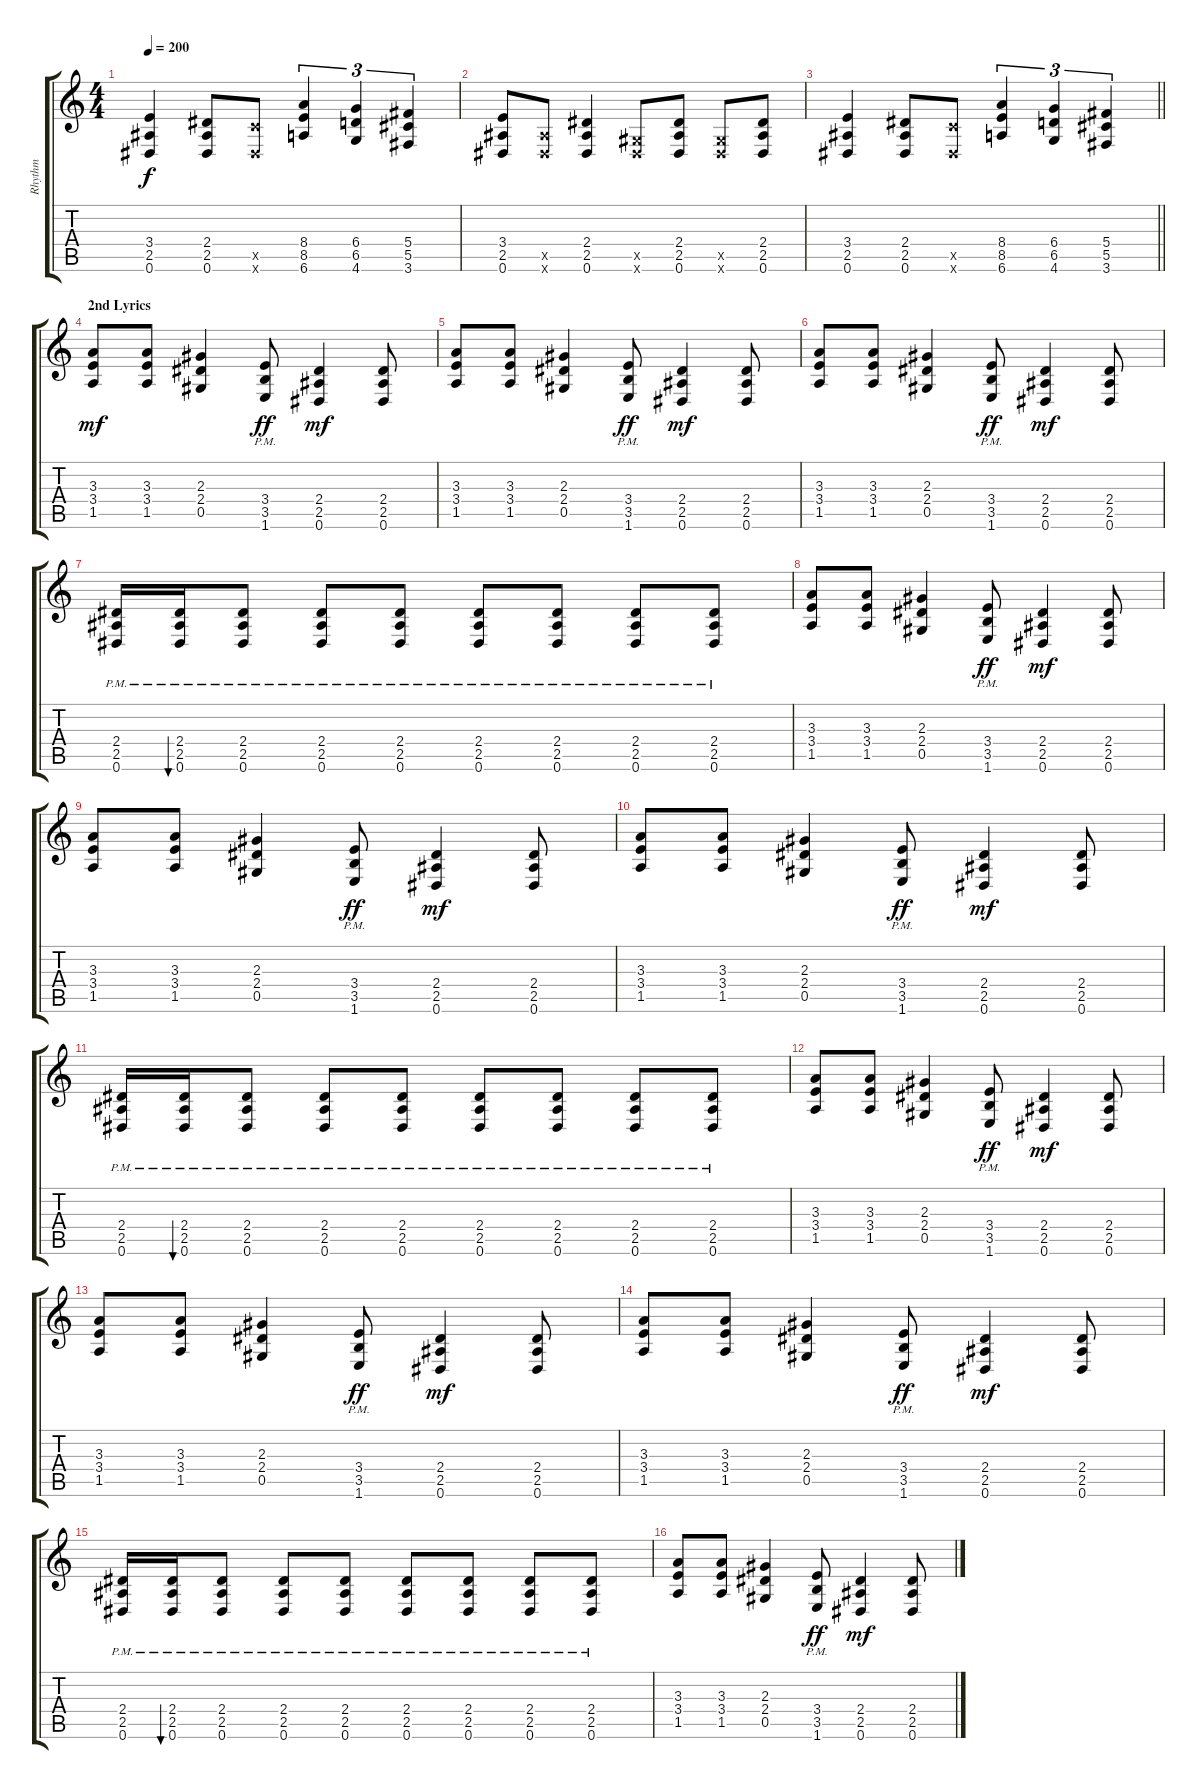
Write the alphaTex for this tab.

\track ("Rhythm" "Rhythm") {instrument overdrivenguitar}
\staff {score tabs}
\tuning (Eb4 Bb3 Gb3 Db3 Ab2 Eb2) {hide}
\ts (4 4)
\tempo 200
\clef g2
\ks c
(3.4 2.5 0.6).4{dy f} (2.4 2.5 0.6).8 (4.5{x} 0.6{x}).8 (8.4 8.5 6.6).4{tu (3 2)} (6.4 6.5 4.6).4{tu (3 2)} (5.4 5.5 3.6).4{tu (3 2)} |
(3.4 2.5 0.6).8 (2.5{x} 0.6{x}).8 (2.4 2.5 0.6).4 (0.5{x} 0.6{x}).8 (2.4 2.5 0.6).8 (0.5{x} 0.6{x}).8 (2.4 2.5 0.6).8 |
\barLineRight lightlight
(3.4 2.5 0.6).4 (2.4 2.5 0.6).8 (4.5{x} 0.6{x}).8 (8.4 8.5 6.6).4{tu (3 2)} (6.4 6.5 4.6).4{tu (3 2)} (5.4 5.5 3.6).4{tu (3 2)} |
\section ("" "2nd Lyrics")
(3.3 3.4 1.5).8{dy mf} (3.3 3.4 1.5).8 (2.3 2.4 0.5).4 (3.4{pm} 3.5{pm} 1.6{pm}).8{dy ff} (2.4 2.5 0.6).4{dy mf} (2.4 2.5 0.6).8 |
(3.3 3.4 1.5).8 (3.3 3.4 1.5).8 (2.3 2.4 0.5).4 (3.4{pm} 3.5{pm} 1.6{pm}).8{dy ff} (2.4 2.5 0.6).4{dy mf} (2.4 2.5 0.6).8 |
(3.3 3.4 1.5).8 (3.3 3.4 1.5).8 (2.3 2.4 0.5).4 (3.4{pm} 3.5{pm} 1.6{pm}).8{dy ff} (2.4 2.5 0.6).4{dy mf} (2.4 2.5 0.6).8 |
(2.4{pm} 2.5{pm} 0.6{pm}).16 (2.4{pm} 2.5{pm} 0.6{pm}).16{bu 60} (2.4{pm} 2.5{pm} 0.6{pm}).8 (2.4{pm} 2.5{pm} 0.6{pm}).8 (2.4{pm} 2.5{pm} 0.6{pm}).8 (2.4{pm} 2.5{pm} 0.6{pm}).8 (2.4{pm} 2.5{pm} 0.6{pm}).8 (2.4{pm} 2.5{pm} 0.6{pm}).8 (2.4{pm} 2.5{pm} 0.6{pm}).8 |
(3.3 3.4 1.5).8 (3.3 3.4 1.5).8 (2.3 2.4 0.5).4 (3.4{pm} 3.5{pm} 1.6{pm}).8{dy ff} (2.4 2.5 0.6).4{dy mf} (2.4 2.5 0.6).8 |
(3.3 3.4 1.5).8 (3.3 3.4 1.5).8 (2.3 2.4 0.5).4 (3.4{pm} 3.5{pm} 1.6{pm}).8{dy ff} (2.4 2.5 0.6).4{dy mf} (2.4 2.5 0.6).8 |
(3.3 3.4 1.5).8 (3.3 3.4 1.5).8 (2.3 2.4 0.5).4 (3.4{pm} 3.5{pm} 1.6{pm}).8{dy ff} (2.4 2.5 0.6).4{dy mf} (2.4 2.5 0.6).8 |
(2.4{pm} 2.5{pm} 0.6{pm}).16 (2.4{pm} 2.5{pm} 0.6{pm}).16{bu 60} (2.4{pm} 2.5{pm} 0.6{pm}).8 (2.4{pm} 2.5{pm} 0.6{pm}).8 (2.4{pm} 2.5{pm} 0.6{pm}).8 (2.4{pm} 2.5{pm} 0.6{pm}).8 (2.4{pm} 2.5{pm} 0.6{pm}).8 (2.4{pm} 2.5{pm} 0.6{pm}).8 (2.4{pm} 2.5{pm} 0.6{pm}).8 |
(3.3 3.4 1.5).8 (3.3 3.4 1.5).8 (2.3 2.4 0.5).4 (3.4{pm} 3.5{pm} 1.6{pm}).8{dy ff} (2.4 2.5 0.6).4{dy mf} (2.4 2.5 0.6).8 |
(3.3 3.4 1.5).8 (3.3 3.4 1.5).8 (2.3 2.4 0.5).4 (3.4{pm} 3.5{pm} 1.6{pm}).8{dy ff} (2.4 2.5 0.6).4{dy mf} (2.4 2.5 0.6).8 |
(3.3 3.4 1.5).8 (3.3 3.4 1.5).8 (2.3 2.4 0.5).4 (3.4{pm} 3.5{pm} 1.6{pm}).8{dy ff} (2.4 2.5 0.6).4{dy mf} (2.4 2.5 0.6).8 |
(2.4{pm} 2.5{pm} 0.6{pm}).16 (2.4{pm} 2.5{pm} 0.6{pm}).16{bu 60} (2.4{pm} 2.5{pm} 0.6{pm}).8 (2.4{pm} 2.5{pm} 0.6{pm}).8 (2.4{pm} 2.5{pm} 0.6{pm}).8 (2.4{pm} 2.5{pm} 0.6{pm}).8 (2.4{pm} 2.5{pm} 0.6{pm}).8 (2.4{pm} 2.5{pm} 0.6{pm}).8 (2.4{pm} 2.5{pm} 0.6{pm}).8 |
(3.3 3.4 1.5).8 (3.3 3.4 1.5).8 (2.3 2.4 0.5).4 (3.4{pm} 3.5{pm} 1.6{pm}).8{dy ff} (2.4 2.5 0.6).4{dy mf} (2.4 2.5 0.6).8
